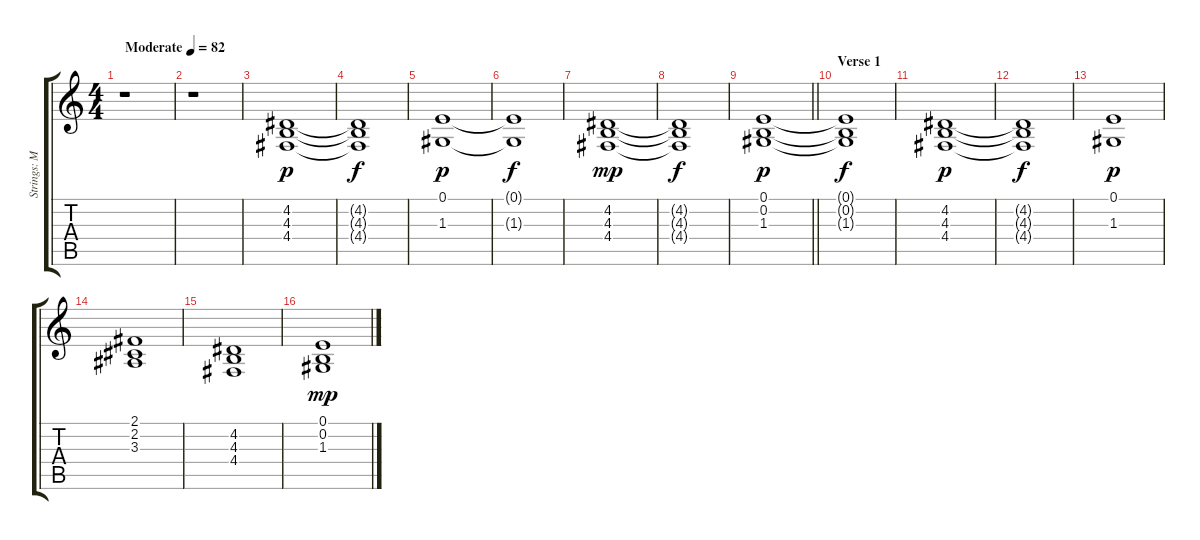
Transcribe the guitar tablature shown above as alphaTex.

\track ("Strings: Marie Fredriksson" "Strings: M") {instrument stringensemble1}
\staff {score tabs}
\tuning (E4 B3 G3 D3 A2 E2) {hide}
\ts (4 4)
\tempo (82 "Moderate")
\clef g2
\ks c
r.1{dy p instrument stringensemble1} |
r.1 |
(4.2 4.3 4.4).1 |
(4.2{t} 4.3{t} 4.4{t}).1{dy f} |
(0.1 1.3).1{dy p} |
(0.1{t} 1.3{t}).1{dy f} |
(4.2 4.3 4.4).1{dy mp} |
(4.2{t} 4.3{t} 4.4{t}).1{dy f} |
\barLineRight lightlight
(0.1 0.2 1.3).1{dy p} |
\section ("" "Verse 1")
(0.1{t} 0.2{t} 1.3{t}).1{dy f} |
(4.2 4.3 4.4).1{dy p} |
(4.2{t} 4.3{t} 4.4{t}).1{dy f} |
(0.1 1.3).1{dy p} |
(2.1 2.2 3.3).1 |
(4.2 4.3 4.4).1 |
(0.1 0.2 1.3).1{dy mp}
